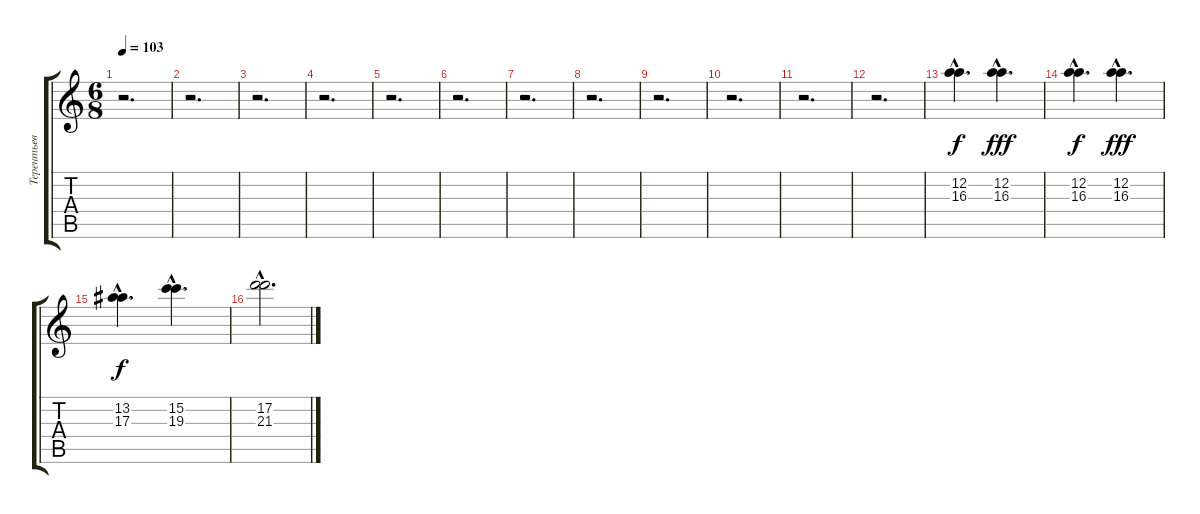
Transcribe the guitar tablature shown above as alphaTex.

\track ("Терентьев" "Терентьев") {instrument overdrivenguitar}
\staff {score tabs}
\tuning (D4 A3 F3 C3 G2 D2) {hide}
\ts (6 8)
\tempo 103
\clef g2
\ks c
r.2{d dy f} |
r.2{d} |
r.2{d} |
r.2{d} |
r.2{d} |
r.2{d} |
r.2{d} |
r.2{d} |
r.2{d} |
r.2{d} |
r.2{d} |
r.2{d} |
(12.2{hac} 16.3{hac}).4{d volume 13 instrument overdrivenguitar} (12.2{hac} 16.3{hac}).4{d dy fff} |
(12.2{hac} 16.3{hac}).4{d dy f} (12.2{hac} 16.3{hac}).4{d dy fff} |
(13.2{hac} 17.3{hac}).4{d dy f} (15.2{hac} 19.3{hac}).4{d} |
(17.2{hac} 21.3{hac}).2{d}
